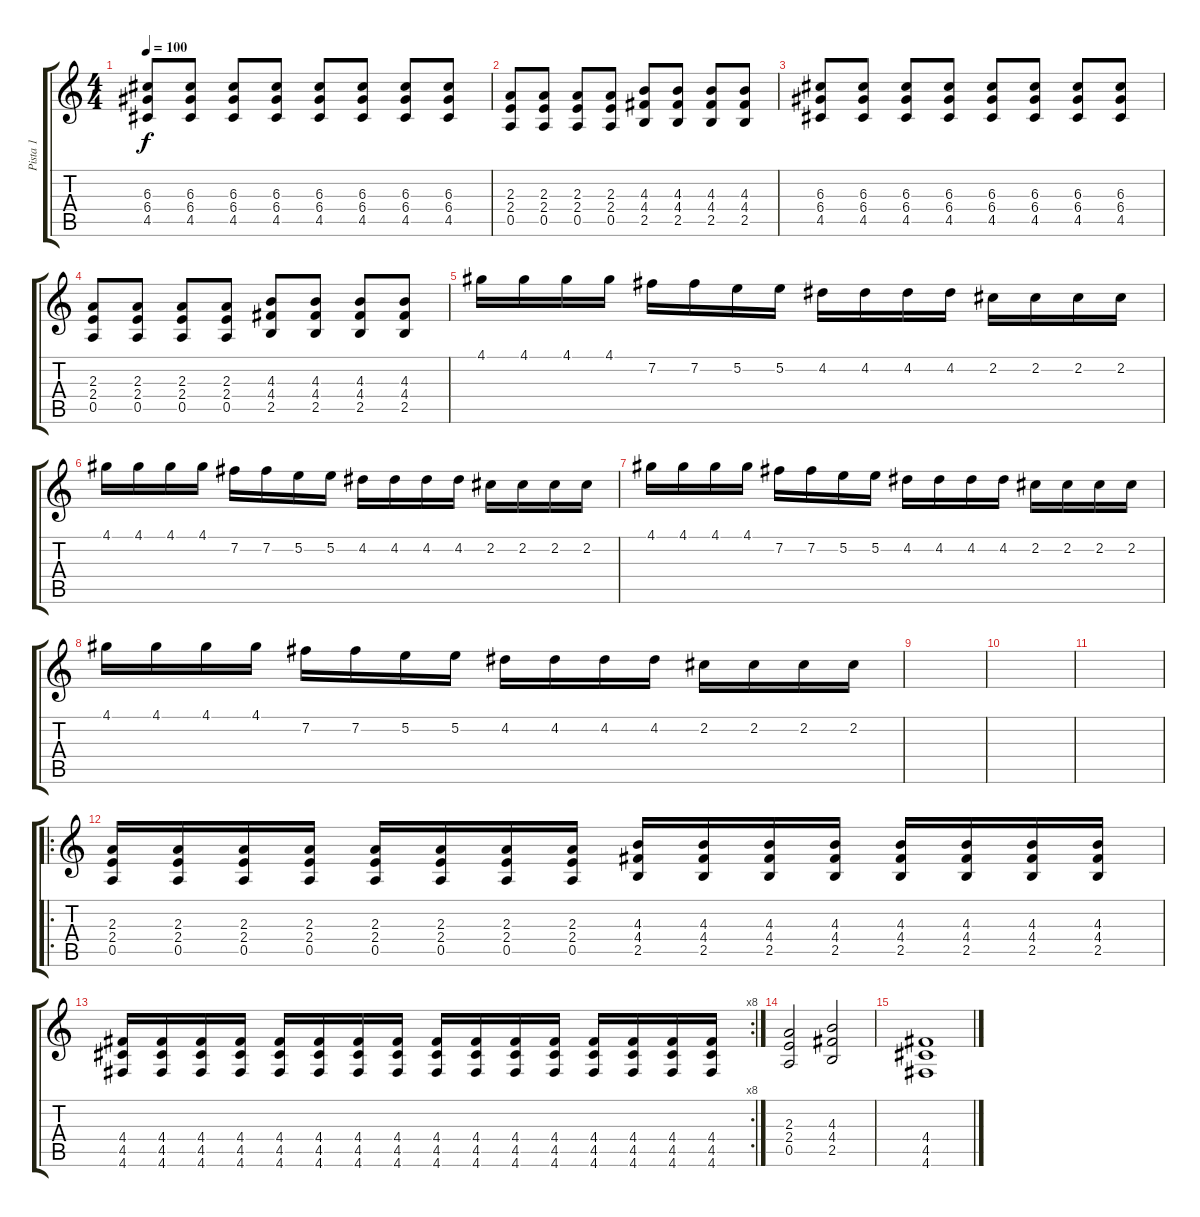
\track ("Pista 1" "Pista 1") {instrument overdrivenguitar}
\staff {score tabs}
\tuning (E4 B3 G3 D3 A2 D2) {hide}
\ts (4 4)
\tempo 100
\clef g2
\ks c
(6.3 6.4 4.5).8{dy f} (6.3 6.4 4.5).8 (6.3 6.4 4.5).8 (6.3 6.4 4.5).8 (6.3 6.4 4.5).8 (6.3 6.4 4.5).8 (6.3 6.4 4.5).8 (6.3 6.4 4.5).8 |
(2.3 2.4 0.5).8 (2.3 2.4 0.5).8 (2.3 2.4 0.5).8 (2.3 2.4 0.5).8 (4.3 4.4 2.5).8 (4.3 4.4 2.5).8 (4.3 4.4 2.5).8 (4.3 4.4 2.5).8 |
(6.3 6.4 4.5).8 (6.3 6.4 4.5).8 (6.3 6.4 4.5).8 (6.3 6.4 4.5).8 (6.3 6.4 4.5).8 (6.3 6.4 4.5).8 (6.3 6.4 4.5).8 (6.3 6.4 4.5).8 |
(2.3 2.4 0.5).8 (2.3 2.4 0.5).8 (2.3 2.4 0.5).8 (2.3 2.4 0.5).8 (4.3 4.4 2.5).8 (4.3 4.4 2.5).8 (4.3 4.4 2.5).8 (4.3 4.4 2.5).8 |
4.1.16 4.1.16 4.1.16 4.1.16 7.2.16 7.2.16 5.2.16 5.2.16 4.2.16 4.2.16 4.2.16 4.2.16 2.2.16 2.2.16 2.2.16 2.2.16 |
4.1.16 4.1.16 4.1.16 4.1.16 7.2.16 7.2.16 5.2.16 5.2.16 4.2.16 4.2.16 4.2.16 4.2.16 2.2.16 2.2.16 2.2.16 2.2.16 |
4.1.16 4.1.16 4.1.16 4.1.16 7.2.16 7.2.16 5.2.16 5.2.16 4.2.16 4.2.16 4.2.16 4.2.16 2.2.16 2.2.16 2.2.16 2.2.16 |
4.1.16 4.1.16 4.1.16 4.1.16 7.2.16 7.2.16 5.2.16 5.2.16 4.2.16 4.2.16 4.2.16 4.2.16 2.2.16 2.2.16 2.2.16 2.2.16 |
|
|
|
\ro
(2.3 2.4 0.5).16 (2.3 2.4 0.5).16 (2.3 2.4 0.5).16 (2.3 2.4 0.5).16 (2.3 2.4 0.5).16 (2.3 2.4 0.5).16 (2.3 2.4 0.5).16 (2.3 2.4 0.5).16 (4.3 4.4 2.5).16 (4.3 4.4 2.5).16 (4.3 4.4 2.5).16 (4.3 4.4 2.5).16 (4.3 4.4 2.5).16 (4.3 4.4 2.5).16 (4.3 4.4 2.5).16 (4.3 4.4 2.5).16 |
\rc 8
(4.4 4.5 4.6).16 (4.4 4.5 4.6).16 (4.4 4.5 4.6).16 (4.4 4.5 4.6).16 (4.4 4.5 4.6).16 (4.4 4.5 4.6).16 (4.4 4.5 4.6).16 (4.4 4.5 4.6).16 (4.4 4.5 4.6).16 (4.4 4.5 4.6).16 (4.4 4.5 4.6).16 (4.4 4.5 4.6).16 (4.4 4.5 4.6).16 (4.4 4.5 4.6).16 (4.4 4.5 4.6).16 (4.4 4.5 4.6).16 |
(2.3 2.4 0.5).2 (4.3 4.4 2.5).2 |
(4.4 4.5 4.6).1
